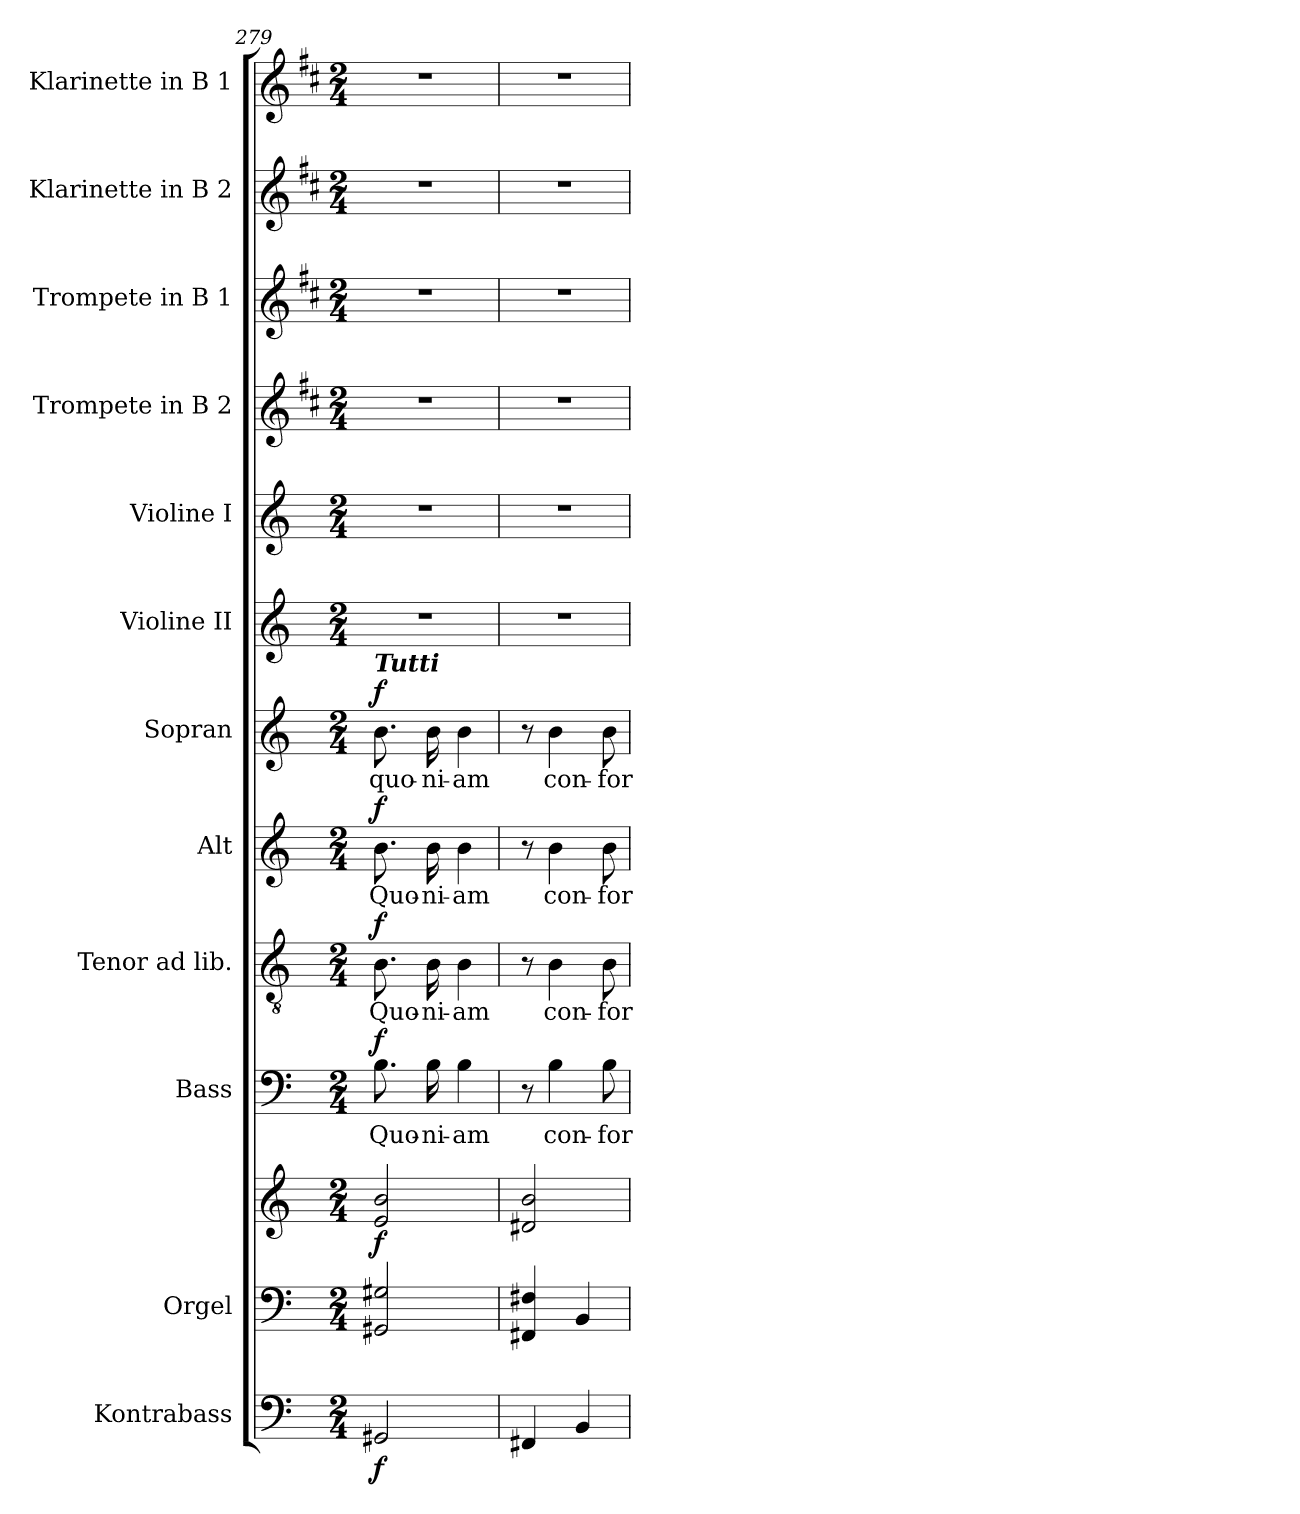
**kern	**dynam	**kern	**kern	**dynam	**kern	**text	**dynam	**kern	**text	**dynam	**kern	**text	**dynam	**kern	**text	**dynam	**kern	**kern	**kern	**kern	**kern	**kern
*part12	*part12	*part11	*part11	*part11	*part10	*part10	*part10	*part9	*part9	*part9	*part8	*part8	*part8	*part7	*part7	*part7	*part6	*part5	*part4	*part3	*part2	*part1
*staff13	*staff13	*staff12	*staff11	*staff11/12	*staff10	*staff10	*staff10	*staff9	*staff9	*staff9	*staff8	*staff8	*staff8	*staff7	*staff7	*staff7	*staff6	*staff5	*staff4	*staff3	*staff2	*staff1
*I"Kontrabass	*	*I"Orgel	*	*	*I"Bass	*	*	*I"Tenor ad lib.	*	*	*I"Alt	*	*	*I"Sopran	*	*	*I"Violine II	*I"Violine I	*I"Trompete in B 2	*I"Trompete in B 1	*I"Klarinette in B 2	*I"Klarinette in B 1
*I'Kb.	*	*I'Org.	*	*	*I'B	*	*	*I'T	*	*	*I'A	*	*	*I'S	*	*	*I'Vl. II	*I'Vl. I	*	*	*	*
!!LO:PB:g=z
*clefF4	*	*clefF4	*clefG2	*	*clefF4	*	*	*clefGv2	*	*	*clefG2	*	*	*clefG2	*	*	*clefG2	*clefG2	*clefG2	*clefG2	*clefG2	*clefG2
*ITrd7c12	*	*	*	*	*	*	*	*	*	*	*	*	*	*	*	*	*	*	*ITrd1c2	*ITrd1c2	*ITrd1c2	*ITrd1c2
*k[]	*	*k[]	*k[]	*	*k[]	*	*	*k[]	*	*	*k[]	*	*	*k[]	*	*	*k[]	*k[]	*k[]	*k[]	*k[]	*k[]
*C:	*	*C:	*C:	*	*C:	*	*	*C:	*	*	*C:	*	*	*C:	*	*	*C:	*C:	*C:	*C:	*C:	*C:
*M2/4	*	*M2/4	*M2/4	*	*M2/4	*	*	*M2/4	*	*	*M2/4	*	*	*M2/4	*	*	*M2/4	*M2/4	*M2/4	*M2/4	*M2/4	*M2/4
=279	=279	=279	=279	=279	=279	=279	=279	=279	=279	=279	=279	=279	=279	=279	=279	=279	=279	=279	=279	=279	=279	=279
!	!	!	!	!	!	!	!	!	!	!	!	!	!	!LO:TX:a:Bi:t=Tutti	!	!	!	!	!	!	!	!
!	!LO:DY:b	!	!	!LO:DY:b	!	!LO:LY:b	!LO:DY:a	!	!LO:LY:b	!LO:DY:a	!	!LO:LY:b	!LO:DY:a	!	!LO:LY:b	!LO:DY:b	!	!	!	!	!	!
2GGG#X/	f	2GG#X/ 2G#X/	2e/ 2b/	f	8.B\	Quo-	f	8.B\	Quo-	f	8.b\	Quo-	f	8.b\	quo-	f	2r	2r	2r	2r	2r	2r
!	!	!	!	!	!	!LO:LY:b	!	!	!LO:LY:b	!	!	!LO:LY:b	!	!	!LO:LY:b	!	!	!	!	!	!	!
.	.	.	.	.	16B\	-ni-	.	16B\	-ni-	.	16b\	-ni-	.	16b\	-ni-	.	.	.	.	.	.	.
!	!	!	!	!	!	!LO:LY:b	!	!	!LO:LY:b	!	!	!LO:LY:b	!	!	!LO:LY:b	!	!	!	!	!	!	!
.	.	.	.	.	4B\	-am	.	4B\	-am	.	4b\	-am	.	4b\	-am	.	.	.	.	.	.	.
=280	=280	=280	=280	=280	=280	=280	=280	=280	=280	=280	=280	=280	=280	=280	=280	=280	=280	=280	=280	=280	=280	=280
4FFF#X/	.	4FF#X/ 4F#X/	2d#X/ 2b/	.	8r	.	.	8r	.	.	8r	.	.	8r	.	.	2r	2r	2r	2r	2r	2r
!	!	!	!	!	!	!LO:LY:b	!	!	!LO:LY:b	!	!	!LO:LY:b	!	!	!LO:LY:b	!	!	!	!	!	!	!
.	.	.	.	.	4B\	con-	.	4B\	con-	.	4b\	con-	.	4b\	con-	.	.	.	.	.	.	.
4BBB/	.	4BB/	.	.	.	.	.	.	.	.	.	.	.	.	.	.	.	.	.	.	.	.
!	!	!	!	!	!	!LO:LY:b	!	!	!LO:LY:b	!	!	!LO:LY:b	!	!	!LO:LY:b	!	!	!	!	!	!	!
.	.	.	.	.	8B\	-for-	.	8B\	-for-	.	8b\	-for-	.	8b\	-for-	.	.	.	.	.	.	.
=	=	=	=	=	=	=	=	=	=	=	=	=	=	=	=	=	=	=	=	=	=	=
*-	*-	*-	*-	*-	*-	*-	*-	*-	*-	*-	*-	*-	*-	*-	*-	*-	*-	*-	*-	*-	*-	*-
